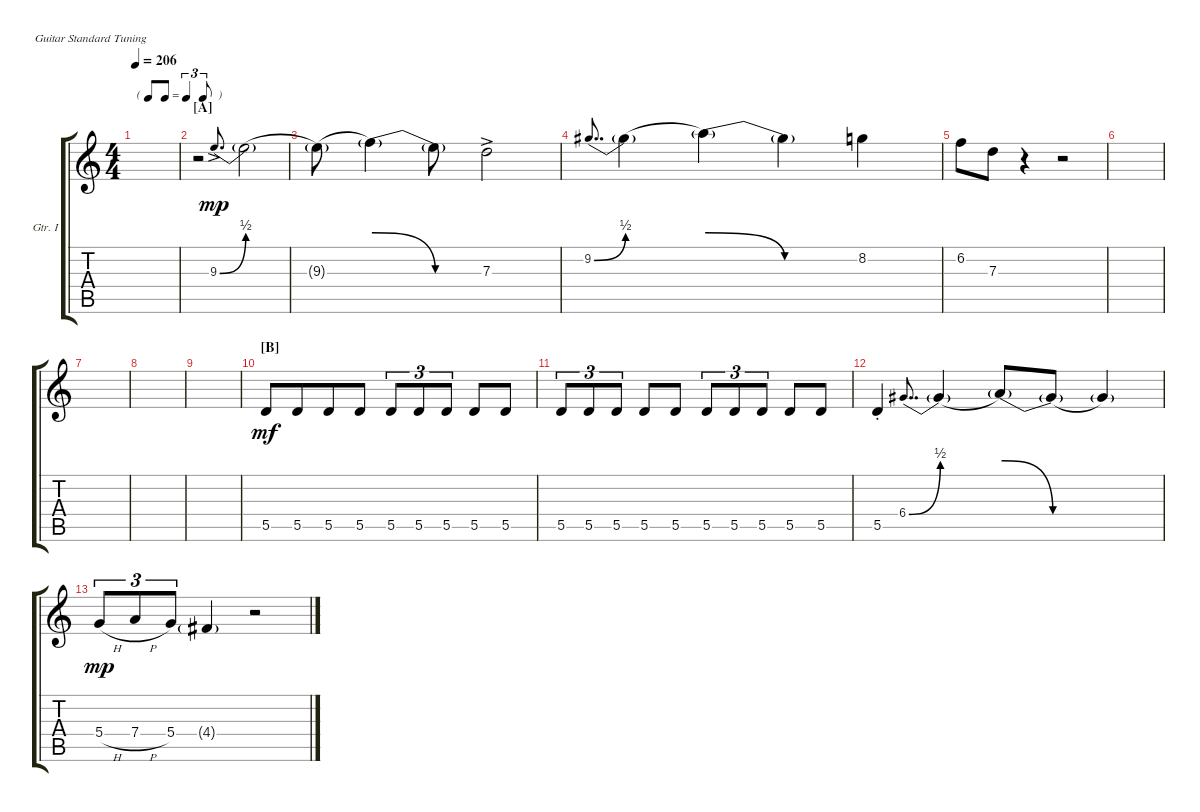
\defaultSystemsLayout 4
\bracketExtendMode groupsimilarinstruments
\firstSystemTrackNameOrientation horizontal
\otherSystemsTrackNameOrientation horizontal
\track ("Guitar I" "Gtr. I") {instrument acousticguitarsteel}
\staff {score tabs}
\tuning (E4 B3 G3 D3 A2 E2)
\ts (4 4)
\tf triplet8th
\tempo 206
\clef g2
\ks c
|
\section ("A" "")
r.2 9.3{be (bend 2.4 0 59.4 2) ac}.8{d gr onbeat dy mp} 9.3{be (hold 0 0 60 0) t}.2 |
9.3{be (hold 0 0 60 0) t}.8 9.3{be (release 0 2 30.599999999999998 0) t}.4 9.3{be (hold 0 0 60 0) t}.8 7.3{ac}.2 |
9.2{be (bend 0 0 59.4 2)}.8{dd gr onbeat} 9.2{be (hold 0 0 60 0) t}.4 9.2{be (release 0 2 59.4 0) t}.4 9.2{be (hold 0 0 60 0) t}.4 8.2.4 |
6.2.8 7.3.8 r.4 r.2 |
|
|
|
|
\section ("B" "")
5.5.8{dy mf} 5.5.8{beam merge} 5.5.8 5.5.8 5.5.8{tu (3 2)} 5.5.8{tu (3 2)} 5.5.8{tu (3 2)} 5.5.8 5.5.8 |
5.5.8{tu (3 2)} 5.5.8{tu (3 2)} 5.5.8{tu (3 2)} 5.5.8 5.5.8 5.5.8{tu (3 2)} 5.5.8{tu (3 2)} 5.5.8{tu (3 2)} 5.5.8 5.5.8 |
5.5{st}.4 6.4{be (bend 0 0 60 2)}.8{dd gr onbeat} 6.4{be (hold 0 0 60 0) t}.4 6.4{be (release 0 2 59.4 0) t}.8 6.4{be (hold 0 0 60 0) t}.8 6.4{be (hold 0 0 60 0) t}.4 |
5.4{h}.8{tu (3 2) dy mp} 7.4{h}.8{tu (3 2)} 5.4.8{tu (3 2)} 4.4{g}.4 r.2
